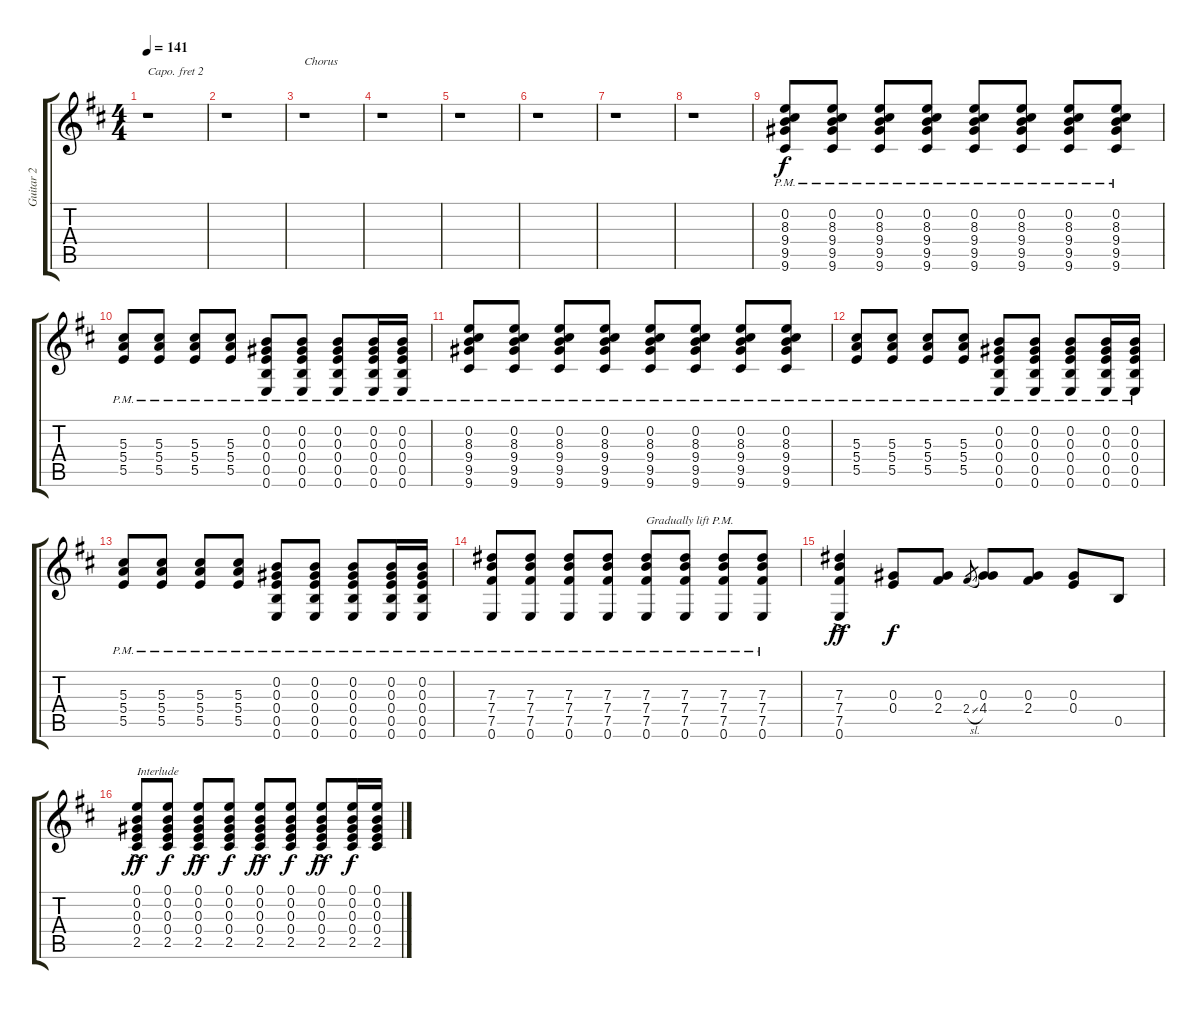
\track ("Guitar 2" "Guitar 2") {instrument overdrivenguitar}
\staff {score tabs}
\capo 2
\tuning (D4 A3 Gb3 D3 A2 D2) {hide}
\ts (4 4)
\tempo 141
\clef g2
\ks d
r.1{dy f} |
r.1 |
r.1{txt "Chorus"} |
r.1 |
r.1 |
r.1 |
r.1 |
r.1 |
(0.2 8.3 9.4{pm} 9.5 9.6).8 (0.2 8.3 9.4{pm} 9.5 9.6).8 (0.2 8.3 9.4{pm} 9.5 9.6).8 (0.2 8.3 9.4{pm} 9.5 9.6).8 (0.2 8.3 9.4{pm} 9.5 9.6).8 (0.2 8.3 9.4{pm} 9.5 9.6).8 (0.2 8.3 9.4{pm} 9.5 9.6).8 (0.2 8.3 9.4{pm} 9.5 9.6).8 |
(5.3 5.4{pm} 5.5).8 (5.3 5.4{pm} 5.5).8 (5.3 5.4{pm} 5.5).8 (5.3 5.4{pm} 5.5).8 (0.2 0.3 0.4{pm} 0.5 0.6).8 (0.2 0.3 0.4{pm} 0.5 0.6).8 (0.2 0.3 0.4{pm} 0.5 0.6).8 (0.2 0.3 0.4{pm} 0.5 0.6).16 (0.2 0.3 0.4{pm} 0.5 0.6).16 |
(0.2 8.3 9.4{pm} 9.5 9.6).8 (0.2 8.3 9.4{pm} 9.5 9.6).8 (0.2 8.3 9.4{pm} 9.5 9.6).8 (0.2 8.3 9.4{pm} 9.5 9.6).8 (0.2 8.3 9.4{pm} 9.5 9.6).8 (0.2 8.3 9.4{pm} 9.5 9.6).8 (0.2 8.3 9.4{pm} 9.5 9.6).8 (0.2 8.3 9.4{pm} 9.5 9.6).8 |
(5.3 5.4{pm} 5.5).8 (5.3 5.4{pm} 5.5).8 (5.3 5.4{pm} 5.5).8 (5.3 5.4{pm} 5.5).8 (0.2 0.3 0.4{pm} 0.5 0.6).8 (0.2 0.3 0.4{pm} 0.5 0.6).8 (0.2 0.3 0.4{pm} 0.5 0.6).8 (0.2 0.3 0.4{pm} 0.5 0.6).16 (0.2 0.3 0.4{pm} 0.5 0.6).16 |
(5.3 5.4{pm} 5.5).8 (5.3 5.4{pm} 5.5).8 (5.3 5.4{pm} 5.5).8 (5.3 5.4{pm} 5.5).8 (0.2 0.3 0.4{pm} 0.5 0.6).8 (0.2 0.3 0.4{pm} 0.5 0.6).8 (0.2 0.3 0.4{pm} 0.5 0.6).8 (0.2 0.3 0.4{pm} 0.5 0.6).16 (0.2 0.3 0.4{pm} 0.5 0.6).16 |
(7.3 7.4{pm} 7.5 0.6).8 (7.3 7.4{pm} 7.5 0.6).8 (7.3 7.4{pm} 7.5 0.6).8 (7.3 7.4{pm} 7.5 0.6).8 (7.3 7.4{pm} 7.5 0.6).8{txt "Gradually lift P.M."} (7.3 7.4{pm} 7.5 0.6).8 (7.3 7.4{pm} 7.5 0.6).8 (7.3 7.4{pm} 7.5 0.6).8 |
(7.3 7.4 7.5{ac} 0.6).4{dy ff} (0.3 0.4).8{dy f} (0.3 2.4).8 2.4{sl}.8{gr} (0.3 4.4).8 (0.3 2.4).8 (0.3 0.4).8 0.5.8 |
(0.1 0.2 0.3 0.4 2.5{ac}).8{txt "Interlude" dy ff} (0.1 0.2 0.3 0.4 2.5).8{dy f} (0.1 0.2 0.3 0.4 2.5{ac}).8{dy ff} (0.1 0.2 0.3 0.4 2.5).8{dy f} (0.1 0.2 0.3 0.4 2.5{ac}).8{dy ff} (0.1 0.2 0.3 0.4 2.5).8{dy f} (0.1 0.2 0.3 0.4 2.5{ac}).8{dy ff} (0.1 0.2 0.3 0.4 2.5).16{dy f} (0.1 0.2 0.3 0.4 2.5).16
